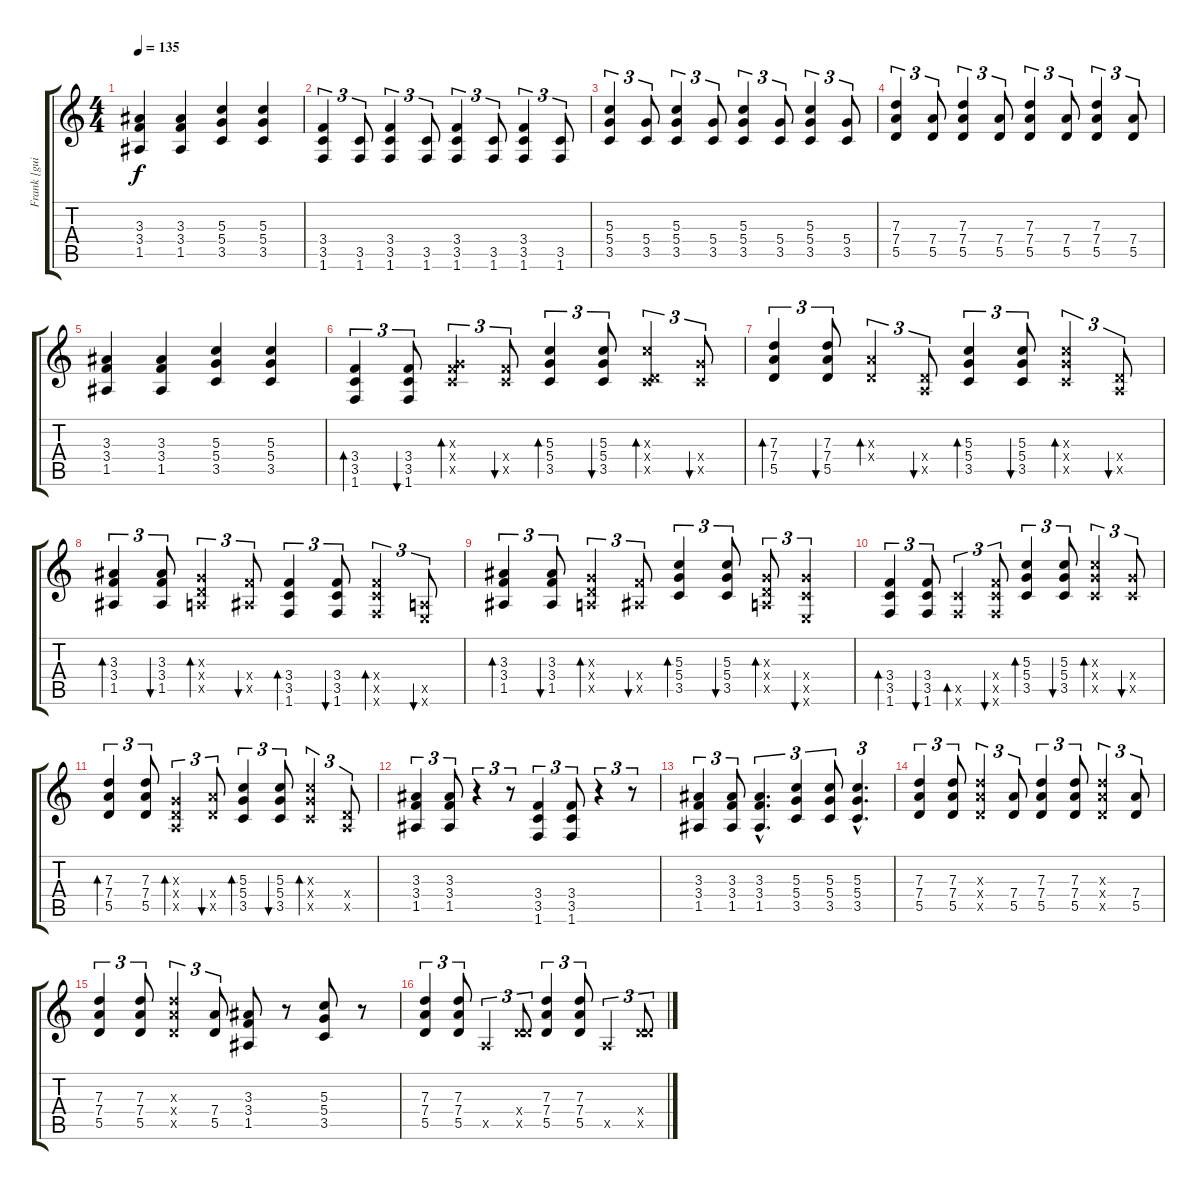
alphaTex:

\track ("Frank [guitarra acus.]" "Frank [gui") {instrument electricguitarclean}
\staff {score tabs}
\tuning (E4 B3 G3 D3 A2 E2) {hide}
\ts (4 4)
\tempo 135
\clef g2
\ks c
(3.3 3.4 1.5).4{dy f} (3.3 3.4 1.5).4 (5.3 5.4 3.5).4 (5.3 5.4 3.5).4 |
(3.4 3.5 1.6).4{tu (3 2)} (3.5 1.6).8{tu (3 2)} (3.4 3.5 1.6).4{tu (3 2)} (3.5 1.6).8{tu (3 2)} (3.4 3.5 1.6).4{tu (3 2)} (3.5 1.6).8{tu (3 2)} (3.4 3.5 1.6).4{tu (3 2)} (3.5 1.6).8{tu (3 2)} |
(5.3 5.4 3.5).4{tu (3 2)} (5.4 3.5).8{tu (3 2)} (5.3 5.4 3.5).4{tu (3 2)} (5.4 3.5).8{tu (3 2)} (5.3 5.4 3.5).4{tu (3 2)} (5.4 3.5).8{tu (3 2)} (5.3 5.4 3.5).4{tu (3 2)} (5.4 3.5).8{tu (3 2)} |
(7.3 7.4 5.5).4{tu (3 2)} (7.4 5.5).8{tu (3 2)} (7.3 7.4 5.5).4{tu (3 2)} (7.4 5.5).8{tu (3 2)} (7.3 7.4 5.5).4{tu (3 2)} (7.4 5.5).8{tu (3 2)} (7.3 7.4 5.5).4{tu (3 2)} (7.4 5.5).8{tu (3 2)} |
(3.3 3.4 1.5).4 (3.3 3.4 1.5).4 (5.3 5.4 3.5).4 (5.3 5.4 3.5).4 |
(3.4 3.5 1.6).4{tu (3 2) bd 60} (3.4 3.5 1.6).8{tu (3 2) bu 60} (0.3{x} 3.4{x} 3.5{x}).4{tu (3 2) bd 60} (3.4{x} 3.5{x}).8{tu (3 2) bu 60} (5.3 5.4 3.5).4{tu (3 2) bd 60} (5.3 5.4 3.5).8{tu (3 2) bu 60} (5.3{x} 0.4{x} 3.5{x}).4{tu (3 2) bd 60} (5.4{x} 3.5{x}).8{tu (3 2) bu 60} |
(7.3 7.4 5.5).4{tu (3 2) bd 60} (7.3 7.4 5.5).8{tu (3 2) bu 60} (2.3{x} 0.4{x}).4{tu (3 2) bd 60} (0.4{x} 0.5{x}).8{tu (3 2) bu 60} (5.3 5.4 3.5).4{tu (3 2) bd 60} (5.3 5.4 3.5).8{tu (3 2) bu 60} (5.3{x} 5.4{x} 3.5{x}).4{tu (3 2) bd 60} (0.4{x} 0.5{x}).8{tu (3 2) bu 60} |
(3.3 3.4 1.5).4{tu (3 2) bd 60} (3.3 3.4 1.5).8{tu (3 2) bu 60} (0.3{x} 0.4{x} 0.5{x}).4{tu (3 2) bd 60} (3.4{x} 1.5{x}).8{tu (3 2) bu 60} (3.4 3.5 1.6).4{tu (3 2) bd 60} (3.4 3.5 1.6).8{tu (3 2) bu 60} (3.4{x} 3.5{x} 1.6{x}).4{tu (3 2) bd 60} (0.5{x} 0.6{x}).8{tu (3 2) bu 60} |
(3.3 3.4 1.5).4{tu (3 2) bd 60} (3.3 3.4 1.5).8{tu (3 2) bu 60} (0.3{x} 0.4{x} 0.5{x}).4{tu (3 2) bd 60} (3.4{x} 1.5{x}).8{tu (3 2) bu 60} (5.3 5.4 3.5).4{tu (3 2) bd 60} (5.3 5.4 3.5).8{tu (3 2) bu 60} (0.3{x} 0.4{x} 0.5{x}).8{tu (3 2) bd 60} (5.4{x} 3.5{x} 0.6{x}).4{tu (3 2) bu 60} |
(3.4 3.5 1.6).4{tu (3 2) bd 60} (3.4 3.5 1.6).8{tu (3 2) bu 60} (3.5{x} 1.6{x}).4{tu (3 2) bd 60} (3.4{x} 3.5{x} 1.6{x}).8{tu (3 2) bu 60} (5.3 5.4 3.5).4{tu (3 2) bd 60} (5.3 5.4 3.5).8{tu (3 2) bu 60} (5.3{x} 5.4{x} 3.5{x}).4{tu (3 2) bd 60} (5.4{x} 3.5{x}).8{tu (3 2) bu 60} |
(7.3 7.4 5.5).4{tu (3 2) bd 60} (7.3 7.4 5.5).8{tu (3 2)} (0.3{x} 0.4{x} 0.5{x}).4{tu (3 2) bd 60} (7.4{x} 5.5{x}).8{tu (3 2) bu 60} (5.3 5.4 3.5).4{tu (3 2) bd 60} (5.3 5.4 3.5).8{tu (3 2) bu 60} (5.3{x} 5.4{x} 3.5{x}).4{tu (3 2) bd 60} (0.4{x} 0.5{x}).8{tu (3 2)} |
(3.3 3.4 1.5).4{tu (3 2)} (3.3 3.4 1.5).8{tu (3 2)} r.4{tu (3 2)} r.8{tu (3 2)} (3.4 3.5 1.6).4{tu (3 2)} (3.4 3.5 1.6).8{tu (3 2)} r.4{tu (3 2)} r.8{tu (3 2)} |
(3.3 3.4 1.5).4{tu (3 2)} (3.3 3.4 1.5).8{tu (3 2)} (3.3{hac} 3.4{hac} 1.5{hac}).4{d tu (3 2)} (5.3 5.4 3.5).4{tu (3 2)} (5.3 5.4 3.5).8{tu (3 2)} (5.3{hac} 5.4{hac} 3.5{hac}).4{d tu (3 2)} |
(7.3 7.4 5.5).4{tu (3 2)} (7.3 7.4 5.5).8{tu (3 2)} (7.3{x} 7.4{x} 5.5{x}).4{tu (3 2)} (7.4 5.5).8{tu (3 2)} (7.3 7.4 5.5).4{tu (3 2)} (7.3 7.4 5.5).8{tu (3 2)} (7.3{x} 7.4{x} 5.5{x}).4{tu (3 2)} (7.4 5.5).8{tu (3 2)} |
(7.3 7.4 5.5).4{tu (3 2)} (7.3 7.4 5.5).8{tu (3 2)} (7.3{x} 7.4{x} 5.5{x}).4{tu (3 2)} (7.4 5.5).8{tu (3 2)} (3.3 3.4 1.5).8 r.8 (5.3 5.4 3.5).8 r.8 |
(7.3 7.4 5.5).4{tu (3 2)} (7.3 7.4 5.5).8{tu (3 2)} 0.5{x}.4{tu (3 2)} (0.4{x} 5.5{x}).8{tu (3 2)} (7.3 7.4 5.5).4{tu (3 2)} (7.3 7.4 5.5).8{tu (3 2)} 0.5{x}.4{tu (3 2)} (0.4{x} 5.5{x}).8{tu (3 2)}
